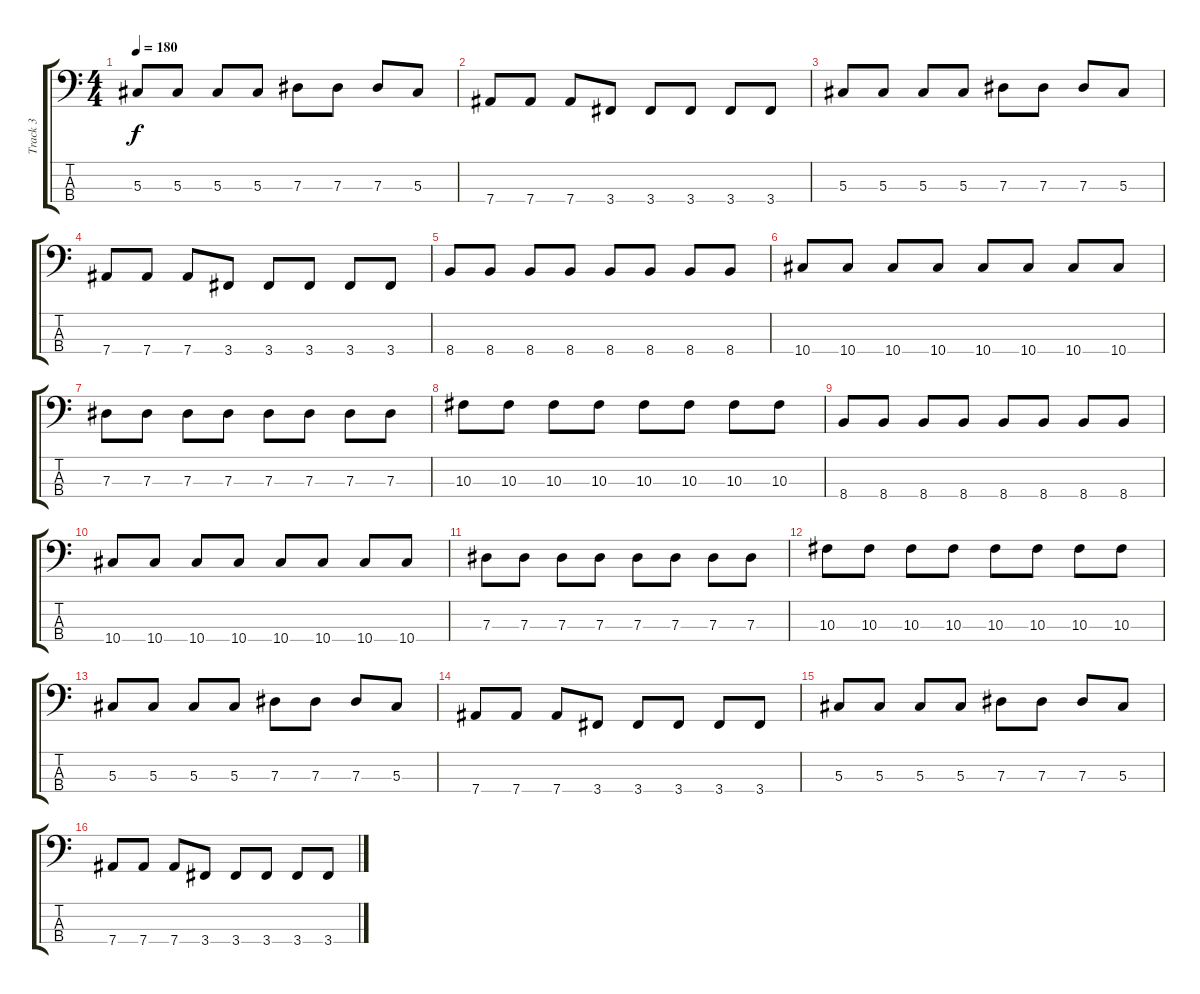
\track ("Track 3" "Track 3") {instrument acousticguitarnylon}
\staff {score tabs}
\tuning (Gb2 Db2 Ab1 Eb1) {hide}
\ts (4 4)
\tempo 180
\clef f4
\ks c
5.3.8{dy f} 5.3.8 5.3.8 5.3.8 7.3.8 7.3.8 7.3.8 5.3.8 |
7.4.8 7.4.8 7.4.8 3.4.8 3.4.8 3.4.8 3.4.8 3.4.8 |
5.3.8 5.3.8 5.3.8 5.3.8 7.3.8 7.3.8 7.3.8 5.3.8 |
7.4.8 7.4.8 7.4.8 3.4.8 3.4.8 3.4.8 3.4.8 3.4.8 |
8.4.8 8.4.8 8.4.8 8.4.8 8.4.8 8.4.8 8.4.8 8.4.8 |
10.4.8 10.4.8 10.4.8 10.4.8 10.4.8 10.4.8 10.4.8 10.4.8 |
7.3.8 7.3.8 7.3.8 7.3.8 7.3.8 7.3.8 7.3.8 7.3.8 |
10.3.8 10.3.8 10.3.8 10.3.8 10.3.8 10.3.8 10.3.8 10.3.8 |
8.4.8 8.4.8 8.4.8 8.4.8 8.4.8 8.4.8 8.4.8 8.4.8 |
10.4.8 10.4.8 10.4.8 10.4.8 10.4.8 10.4.8 10.4.8 10.4.8 |
7.3.8 7.3.8 7.3.8 7.3.8 7.3.8 7.3.8 7.3.8 7.3.8 |
10.3.8 10.3.8 10.3.8 10.3.8 10.3.8 10.3.8 10.3.8 10.3.8 |
5.3.8 5.3.8 5.3.8 5.3.8 7.3.8 7.3.8 7.3.8 5.3.8 |
7.4.8 7.4.8 7.4.8 3.4.8 3.4.8 3.4.8 3.4.8 3.4.8 |
5.3.8 5.3.8 5.3.8 5.3.8 7.3.8 7.3.8 7.3.8 5.3.8 |
7.4.8 7.4.8 7.4.8 3.4.8 3.4.8 3.4.8 3.4.8 3.4.8
